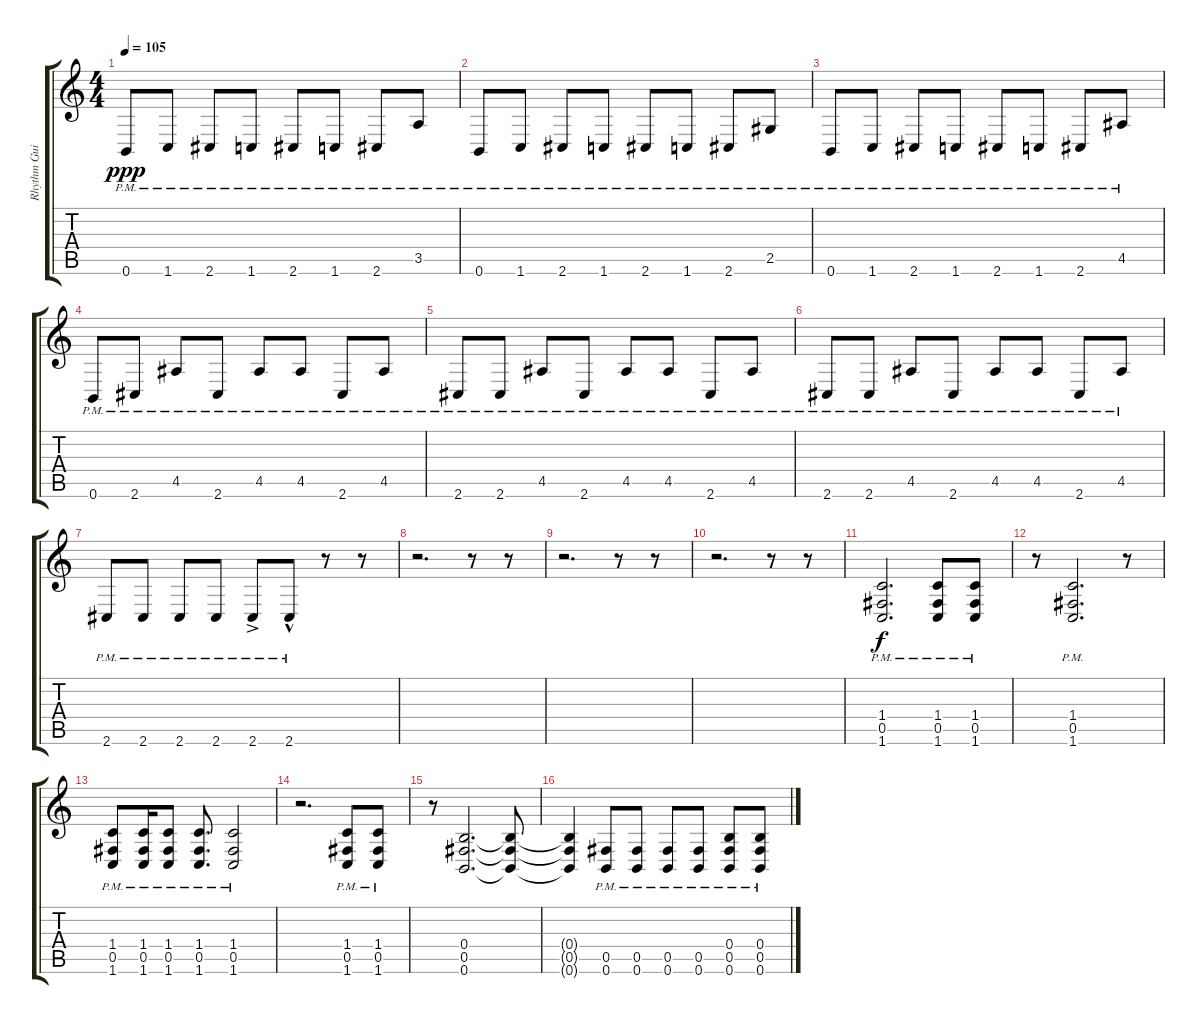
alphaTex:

\track ("Rhythm Guitar 1" "Rhythm Gui") {instrument distortionguitar}
\staff {score tabs}
\tuning (Eb4 B3 Gb3 B2 Gb2 B1) {hide}
\ts (4 4)
\tempo 105
\clef g2
\ks c
0.6{pm}.8{dy ppp} 1.6{pm}.8 2.6{pm}.8 1.6{pm}.8 2.6{pm}.8 1.6{pm}.8 2.6{pm}.8 3.5{pm}.8 |
0.6{pm}.8 1.6{pm}.8 2.6{pm}.8 1.6{pm}.8 2.6{pm}.8 1.6{pm}.8 2.6{pm}.8 2.5{pm}.8 |
0.6{pm}.8 1.6{pm}.8 2.6{pm}.8 1.6{pm}.8 2.6{pm}.8 1.6{pm}.8 2.6{pm}.8 4.5{pm}.8 |
0.6{pm}.8 2.6{pm}.8 4.5{pm}.8 2.6{pm}.8 4.5{pm}.8 4.5{pm}.8 2.6{pm}.8 4.5{pm}.8 |
2.6{pm}.8 2.6{pm}.8 4.5{pm}.8 2.6{pm}.8 4.5{pm}.8 4.5{pm}.8 2.6{pm}.8 4.5{pm}.8 |
2.6{pm}.8 2.6{pm}.8 4.5{pm}.8 2.6{pm}.8 4.5{pm}.8 4.5{pm}.8 2.6{pm}.8 4.5{pm}.8 |
2.6{pm}.8 2.6{pm}.8 2.6{pm}.8 2.6{pm}.8 2.6{ac pm}.8 2.6{hac pm}.8 r.8 r.8 |
r.2{d} r.8 r.8 |
r.2{d} r.8 r.8 |
r.2{d} r.8 r.8 |
(1.4{pm} 0.5{pm} 1.6{pm}).2{d dy f} (1.4{pm} 0.5{pm} 1.6{pm}).8 (1.4{pm} 0.5{pm} 1.6{pm}).8 |
r.8 (1.4{pm} 0.5{pm} 1.6{pm}).2{d} r.8 |
(1.4{pm} 0.5{pm} 1.6{pm}).8 (1.4{pm} 0.5{pm} 1.6{pm}).16 (1.4{pm} 0.5{pm} 1.6{pm}).8 (1.4{pm} 0.5{pm} 1.6{pm}).8{d} (1.4{pm} 0.5{pm} 1.6{pm}).2 |
r.2{d} (1.4{pm} 0.5{pm} 1.6{pm}).8 (1.4{pm} 0.5{pm} 1.6{pm}).8 |
r.8 (0.4 0.5 0.6).2{d} (0.4{t} 0.5{t} 0.6{t}).8 |
(0.4{t} 0.5{t} 0.6{t}).4 (0.5{pm} 0.6{pm}).8 (0.5{pm} 0.6{pm}).8 (0.5{pm} 0.6{pm}).8 (0.5{pm} 0.6{pm}).8 (0.4{pm} 0.5{pm} 0.6{pm}).8 (0.4{pm} 0.5{pm} 0.6{pm}).8
